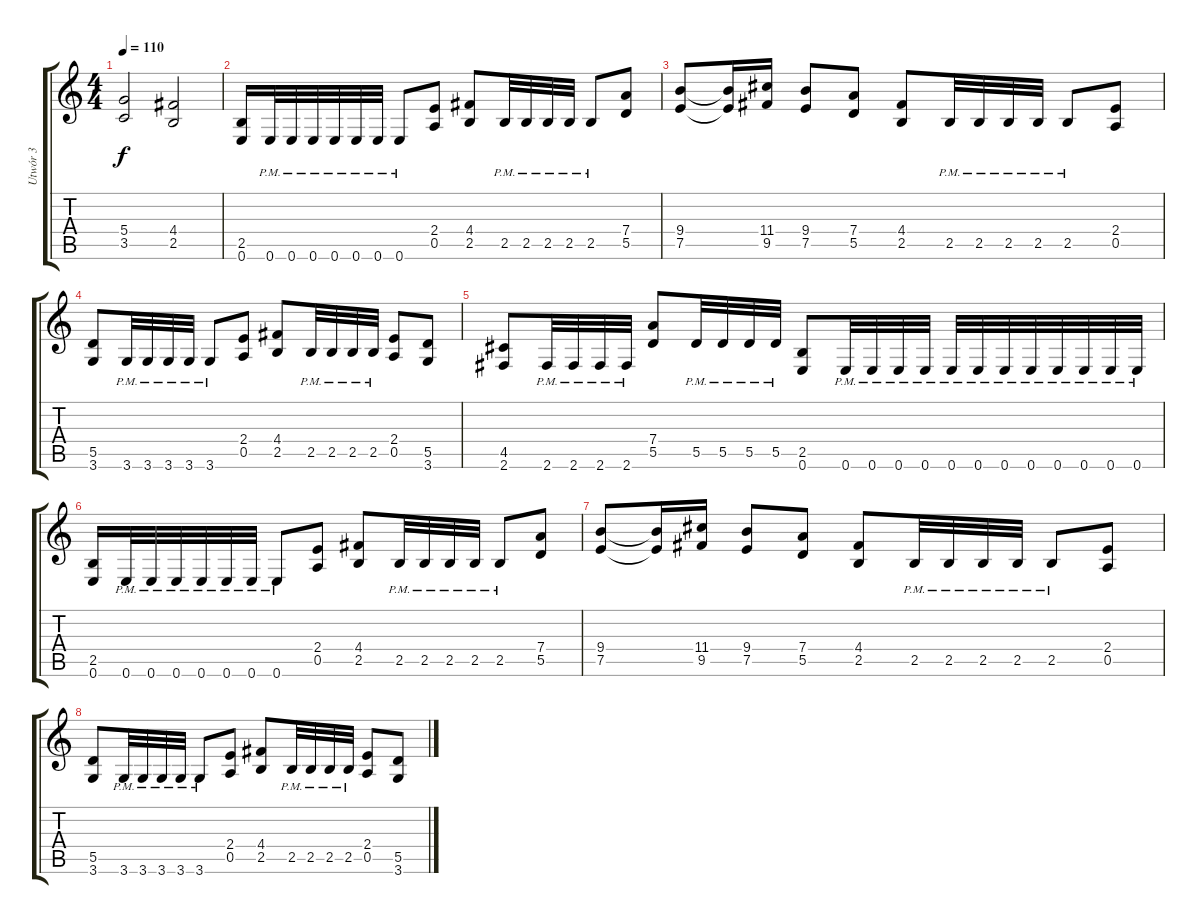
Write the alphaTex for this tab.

\track ("Utwór 3" "Utwór 3") {instrument acousticguitarsteel}
\staff {score tabs}
\tuning (E4 B3 G3 D3 A2 E2) {hide}
\ts (4 4)
\tempo 110
\clef g2
\ks c
(5.4 3.5).2{dy f} (4.4 2.5).2 |
(2.5 0.6).16{volume 12} 0.6{pm}.32 0.6{pm}.32 0.6{pm}.32 0.6{pm}.32 0.6{pm}.32 0.6{pm}.32 0.6{pm}.8 (2.4 0.5).8 (4.4 2.5).8 2.5{pm}.32 2.5{pm}.32 2.5{pm}.32 2.5{pm}.32 2.5{pm}.8 (7.4 5.5).8 |
(9.4 7.5).8 (9.4{t} 7.5{t}).16 (11.4 9.5).16 (9.4 7.5).8 (7.4 5.5).8 (4.4 2.5).8 2.5{pm}.32 2.5{pm}.32 2.5{pm}.32 2.5{pm}.32 2.5{pm}.8 (2.4 0.5).8 |
(5.5 3.6).8 3.6{pm}.32 3.6{pm}.32 3.6{pm}.32 3.6{pm}.32 3.6{pm}.8 (2.4 0.5).8 (4.4 2.5).8 2.5{pm}.32 2.5{pm}.32 2.5{pm}.32 2.5{pm}.32 (2.4 0.5).8 (5.5 3.6).8 |
(4.5 2.6).8 2.6{pm}.32 2.6{pm}.32 2.6{pm}.32 2.6{pm}.32 (7.4 5.5).8 5.5{pm}.32 5.5{pm}.32 5.5{pm}.32 5.5{pm}.32 (2.5 0.6).8 0.6{pm}.32 0.6{pm}.32 0.6{pm}.32 0.6{pm}.32 0.6{pm}.32 0.6{pm}.32 0.6{pm}.32 0.6{pm}.32 0.6{pm}.32 0.6{pm}.32 0.6{pm}.32 0.6{pm}.32 |
(2.5 0.6).16 0.6{pm}.32 0.6{pm}.32 0.6{pm}.32 0.6{pm}.32 0.6{pm}.32 0.6{pm}.32 0.6{pm}.8 (2.4 0.5).8 (4.4 2.5).8 2.5{pm}.32 2.5{pm}.32 2.5{pm}.32 2.5{pm}.32 2.5{pm}.8 (7.4 5.5).8 |
(9.4 7.5).8 (9.4{t} 7.5{t}).16 (11.4 9.5).16 (9.4 7.5).8 (7.4 5.5).8 (4.4 2.5).8 2.5{pm}.32 2.5{pm}.32 2.5{pm}.32 2.5{pm}.32 2.5{pm}.8 (2.4 0.5).8 |
(5.5 3.6).8 3.6{pm}.32 3.6{pm}.32 3.6{pm}.32 3.6{pm}.32 3.6{pm}.8 (2.4 0.5).8 (4.4 2.5).8 2.5{pm}.32 2.5{pm}.32 2.5{pm}.32 2.5{pm}.32 (2.4 0.5).8 (5.5 3.6).8
